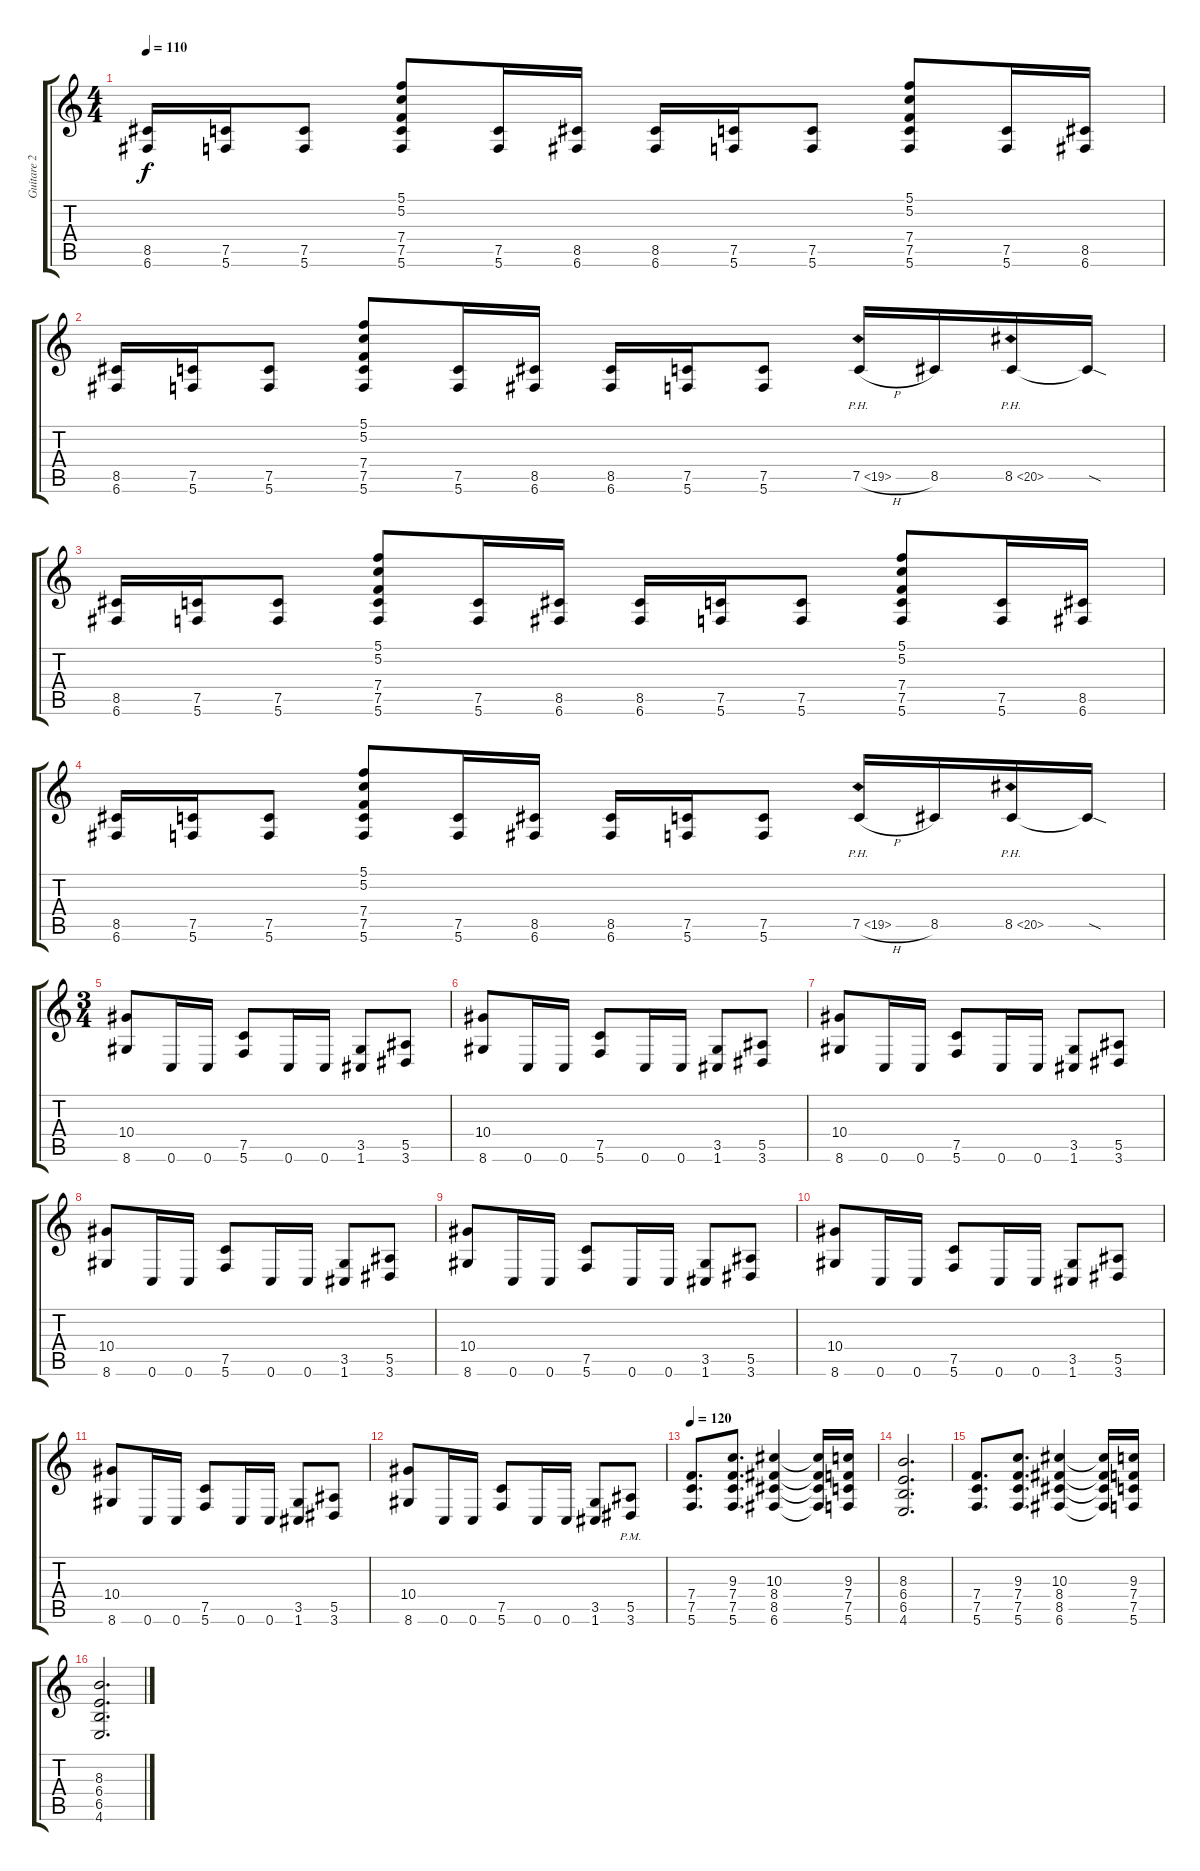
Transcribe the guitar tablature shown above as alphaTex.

\track ("Guitare 2" "Guitare 2") {instrument distortionguitar}
\staff {score tabs}
\tuning (C4 G3 Eb3 Bb2 F2 C2) {hide}
\ts (4 4)
\tempo 110
\clef g2
\ks c
(8.5 6.6).16{dy f} (7.5 5.6).16 (7.5 5.6).8 (5.1 5.2 7.4 7.5 5.6).8 (7.5 5.6).16 (8.5 6.6).16 (8.5 6.6).16 (7.5 5.6).16 (7.5 5.6).8 (5.1 5.2 7.4 7.5 5.6).8 (7.5 5.6).16 (8.5 6.6).16 |
(8.5 6.6).16 (7.5 5.6).16 (7.5 5.6).8 (5.1 5.2 7.4 7.5 5.6).8 (7.5 5.6).16 (8.5 6.6).16 (8.5 6.6).16 (7.5 5.6).16 (7.5 5.6).8 7.5{ph 12 h}.16 8.5.16 8.5{ph 12}.16 8.5{sod t}.16 |
(8.5 6.6).16 (7.5 5.6).16 (7.5 5.6).8 (5.1 5.2 7.4 7.5 5.6).8 (7.5 5.6).16 (8.5 6.6).16 (8.5 6.6).16 (7.5 5.6).16 (7.5 5.6).8 (5.1 5.2 7.4 7.5 5.6).8 (7.5 5.6).16 (8.5 6.6).16 |
(8.5 6.6).16 (7.5 5.6).16 (7.5 5.6).8 (5.1 5.2 7.4 7.5 5.6).8 (7.5 5.6).16 (8.5 6.6).16 (8.5 6.6).16 (7.5 5.6).16 (7.5 5.6).8 7.5{ph 12 h}.16 8.5.16 8.5{ph 12}.16 8.5{sod t}.16 |
\ts (3 4)
(10.4 8.6).8 0.6.16 0.6.16 (7.5 5.6).8 0.6.16 0.6.16 (3.5 1.6).8 (5.5 3.6).8 |
(10.4 8.6).8 0.6.16 0.6.16 (7.5 5.6).8 0.6.16 0.6.16 (3.5 1.6).8 (5.5 3.6).8 |
(10.4 8.6).8 0.6.16 0.6.16 (7.5 5.6).8 0.6.16 0.6.16 (3.5 1.6).8 (5.5 3.6).8 |
(10.4 8.6).8 0.6.16 0.6.16 (7.5 5.6).8 0.6.16 0.6.16 (3.5 1.6).8 (5.5 3.6).8 |
(10.4 8.6).8 0.6.16 0.6.16 (7.5 5.6).8 0.6.16 0.6.16 (3.5 1.6).8 (5.5 3.6).8 |
(10.4 8.6).8 0.6.16 0.6.16 (7.5 5.6).8 0.6.16 0.6.16 (3.5 1.6).8 (5.5 3.6).8 |
(10.4 8.6).8 0.6.16 0.6.16 (7.5 5.6).8 0.6.16 0.6.16 (3.5 1.6).8 (5.5 3.6).8 |
(10.4 8.6).8 0.6.16 0.6.16 (7.5 5.6).8 0.6.16 0.6.16 (3.5 1.6).8 (5.5{pm} 3.6{pm}).8 |
\tempo 120
(7.4 7.5 5.6).8{d} (9.3 7.4 7.5 5.6).8{d} (10.3 8.4 8.5 6.6).4 (10.3{t} 8.4{t} 8.5{t} 6.6{t}).16 (9.3 7.4 7.5 5.6).16 |
(8.3 6.4 6.5 4.6).2{d} |
(7.4 7.5 5.6).8{d} (9.3 7.4 7.5 5.6).8{d} (10.3 8.4 8.5 6.6).4 (10.3{t} 8.4{t} 8.5{t} 6.6{t}).16 (9.3 7.4 7.5 5.6).16 |
(8.3 6.4 6.5 4.6).2{d}
